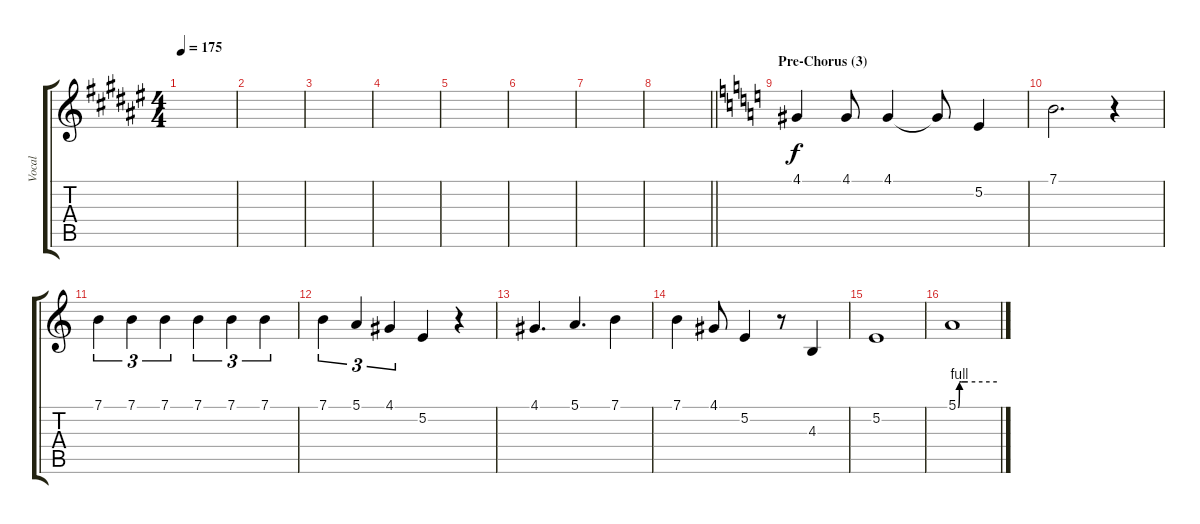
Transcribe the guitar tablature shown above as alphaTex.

\track ("Vocal " "Vocal ") {instrument lead2sawtooth}
\staff {score tabs}
\tuning (E4 B3 G3 D3 A2 E2) {hide}
\ts (4 4)
\tempo 175
\clef g2
\ks f#
|
|
|
|
|
|
|
\barLineRight lightlight
|
\section ("" "Pre-Chorus (3)")
\ks c
4.1.4 4.1.8 4.1.4 4.1{t}.8 5.2.4 |
7.1.2{d} r.4 |
7.1.4{tu (3 2)} 7.1.4{tu (3 2)} 7.1.4{tu (3 2)} 7.1.4{tu (3 2)} 7.1.4{tu (3 2)} 7.1.4{tu (3 2)} |
7.1.4{tu (3 2)} 5.1.4{tu (3 2)} 4.1.4{tu (3 2)} 5.2.4 r.4 |
4.1.4{d} 5.1.4{d} 7.1.4 |
7.1.4 4.1.8 5.2.4 r.8 4.3.4 |
5.2.1 |
5.1{be (custom 0 0 2 4 5 4 15 4 60 4)}.1
